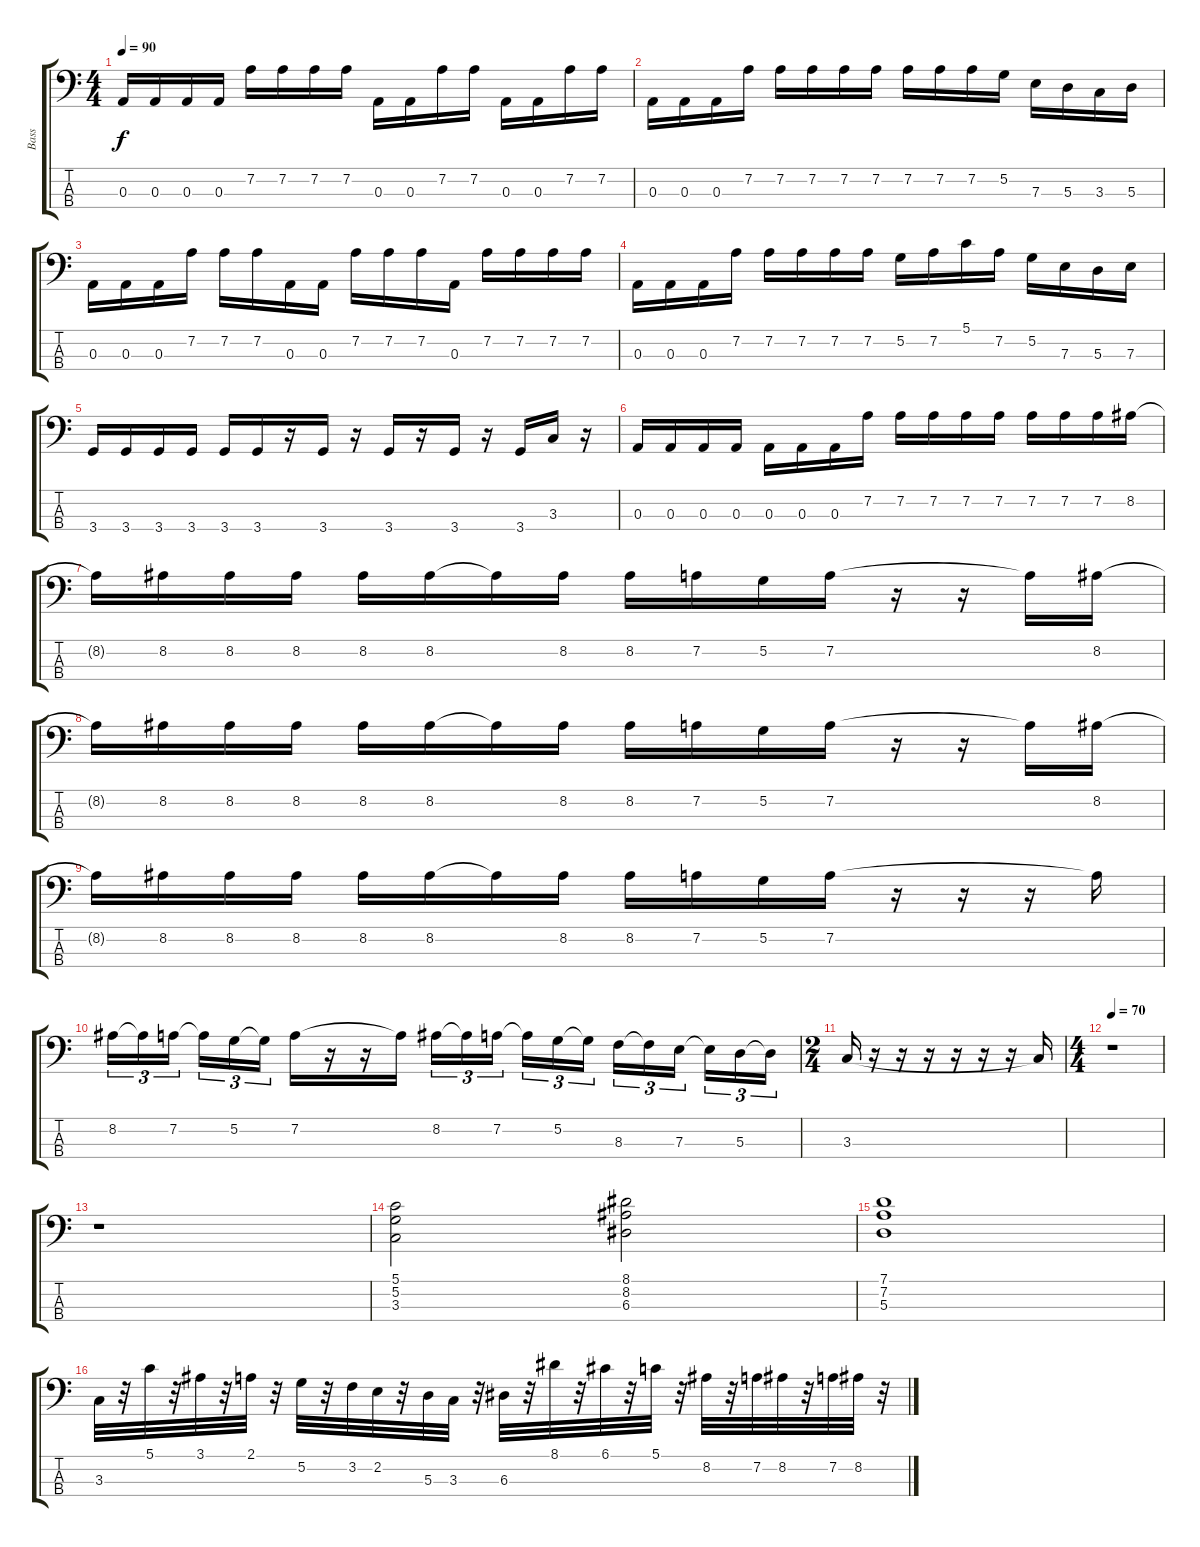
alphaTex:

\track ("Bass" "Bass") {instrument electricbasspick}
\staff {score tabs}
\tuning (G2 D2 A1 E1) {hide}
\ts (4 4)
\tempo 90
\clef f4
\ks c
0.3.16{dy f} 0.3.16 0.3.16 0.3.16 7.2.16 7.2.16 7.2.16 7.2.16 0.3.16 0.3.16 7.2.16 7.2.16 0.3.16 0.3.16 7.2.16 7.2.16 |
0.3.16 0.3.16 0.3.16 7.2.16 7.2.16 7.2.16 7.2.16 7.2.16 7.2.16 7.2.16 7.2.16 5.2.16 7.3.16 5.3.16 3.3.16 5.3.16 |
0.3.16 0.3.16 0.3.16 7.2.16 7.2.16 7.2.16 0.3.16 0.3.16 7.2.16 7.2.16 7.2.16 0.3.16 7.2.16 7.2.16 7.2.16 7.2.16 |
0.3.16 0.3.16 0.3.16 7.2.16 7.2.16 7.2.16 7.2.16 7.2.16 5.2.16 7.2.16 5.1.16 7.2.16 5.2.16 7.3.16 5.3.16 7.3.16 |
3.4.16 3.4.16 3.4.16 3.4.16 3.4.16 3.4.16 r.16 3.4.16 r.16 3.4.16 r.16 3.4.16 r.16 3.4.16 3.3.16 r.16 |
0.3.16 0.3.16 0.3.16 0.3.16 0.3.16 0.3.16 0.3.16 7.2.16 7.2.16 7.2.16 7.2.16 7.2.16 7.2.16 7.2.16 7.2.16 8.2.16 |
8.2{t}.16 8.2.16 8.2.16 8.2.16 8.2.16 8.2.16 8.2{t}.16 8.2.16 8.2.16 7.2.16 5.2.16 7.2.16 r.16 r.16 7.2{t}.16 8.2.16 |
8.2{t}.16 8.2.16 8.2.16 8.2.16 8.2.16 8.2.16 8.2{t}.16 8.2.16 8.2.16 7.2.16 5.2.16 7.2.16 r.16 r.16 7.2{t}.16 8.2.16 |
8.2{t}.16 8.2.16 8.2.16 8.2.16 8.2.16 8.2.16 8.2{t}.16 8.2.16 8.2.16 7.2.16 5.2.16 7.2.16 r.16 r.16 r.16 7.2{t}.16 |
8.2.16{tu (3 2)} 8.2{t}.16{tu (3 2)} 7.2.16{tu (3 2)} 7.2{t}.16{tu (3 2)} 5.2.16{tu (3 2)} 5.2{t}.16{tu (3 2)} 7.2.16 r.16 r.16 7.2{t}.16 8.2.16{tu (3 2)} 8.2{t}.16{tu (3 2)} 7.2.16{tu (3 2)} 7.2{t}.16{tu (3 2)} 5.2.16{tu (3 2)} 5.2{t}.16{tu (3 2)} 8.3.16{tu (3 2)} 8.3{t}.16{tu (3 2)} 7.3.16{tu (3 2)} 7.3{t}.16{tu (3 2)} 5.3.16{tu (3 2)} 5.3{t}.16{tu (3 2)} |
\ts (2 4)
3.3.16 r.16 r.16 r.16 r.16 r.16 r.16 3.3{t}.16 |
\ts (4 4)
\tempo 70
r.1 |
r.1 |
(5.1 5.2 3.3).2 (8.1 8.2 6.3).2 |
(7.1 7.2 5.3).1 |
3.3.32 r.32 5.1.32 r.32 3.1.32 r.32 2.1.32 r.32 5.2.32 r.32 3.2.32 2.2.32 r.32 5.3.32 3.3.32 r.32 6.3.32 r.32 8.1.32 r.32 6.1.32 r.32 5.1.32 r.32 8.2.32 r.32 7.2.32 8.2.32 r.32 7.2.32 8.2.32 r.32
